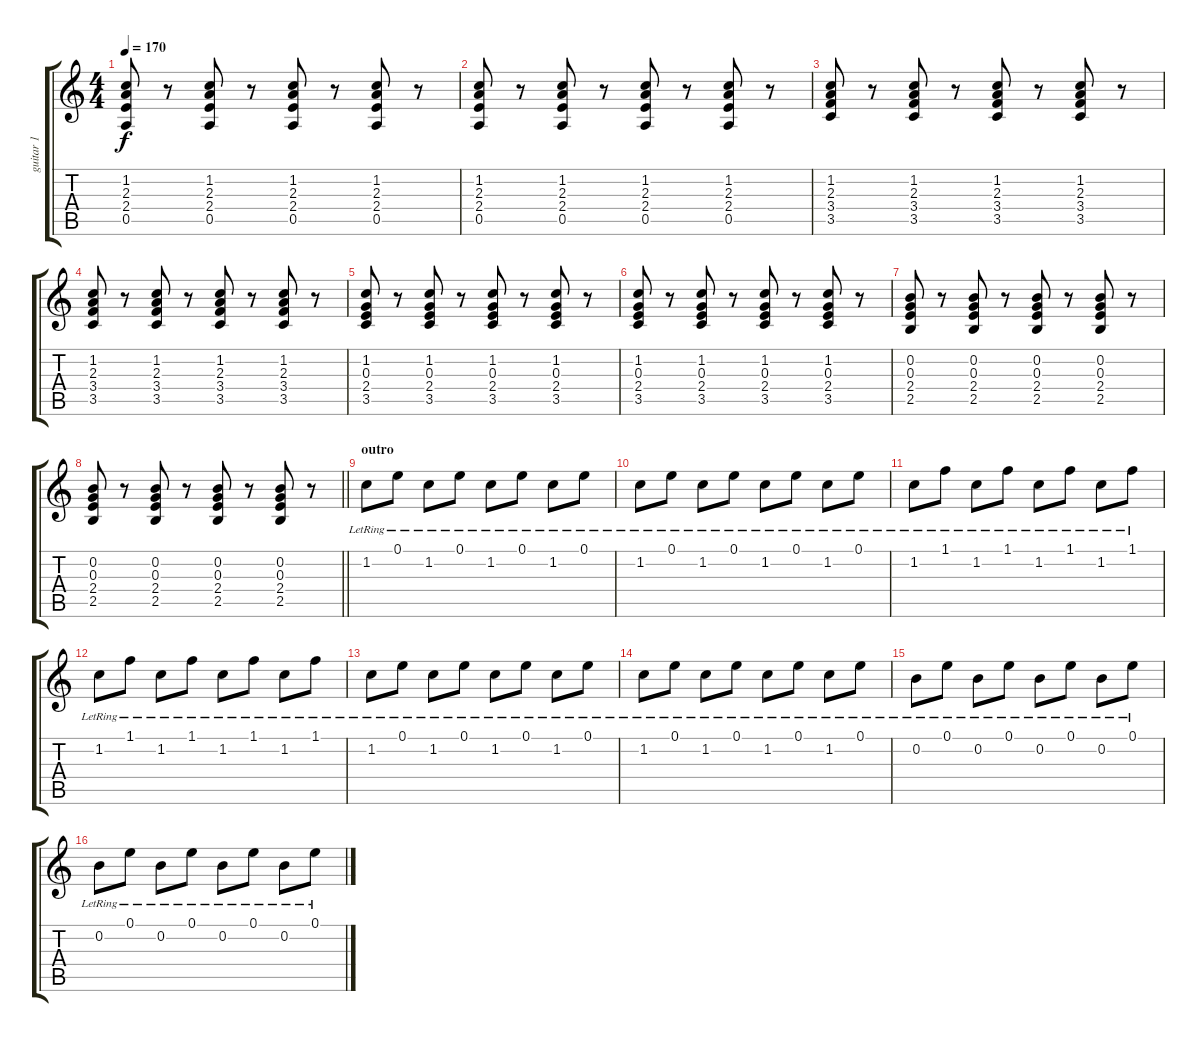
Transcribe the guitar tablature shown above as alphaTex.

\track ("guitar 1" "guitar 1") {instrument acousticguitarnylon}
\staff {score tabs}
\tuning (E4 B3 G3 D3 A2 E2) {hide}
\ts (4 4)
\tempo 170
\clef g2
\ks c
(1.2 2.3 2.4 0.5).8{dy f} r.8 (1.2 2.3 2.4 0.5).8 r.8 (1.2 2.3 2.4 0.5).8 r.8 (1.2 2.3 2.4 0.5).8 r.8 |
(1.2 2.3 2.4 0.5).8 r.8 (1.2 2.3 2.4 0.5).8 r.8 (1.2 2.3 2.4 0.5).8 r.8 (1.2 2.3 2.4 0.5).8 r.8 |
(1.2 2.3 3.4 3.5).8 r.8 (1.2 2.3 3.4 3.5).8 r.8 (1.2 2.3 3.4 3.5).8 r.8 (1.2 2.3 3.4 3.5).8 r.8 |
(1.2 2.3 3.4 3.5).8 r.8 (1.2 2.3 3.4 3.5).8 r.8 (1.2 2.3 3.4 3.5).8 r.8 (1.2 2.3 3.4 3.5).8 r.8 |
(1.2 0.3 2.4 3.5).8 r.8 (1.2 0.3 2.4 3.5).8 r.8 (1.2 0.3 2.4 3.5).8 r.8 (1.2 0.3 2.4 3.5).8 r.8 |
(1.2 0.3 2.4 3.5).8 r.8 (1.2 0.3 2.4 3.5).8 r.8 (1.2 0.3 2.4 3.5).8 r.8 (1.2 0.3 2.4 3.5).8 r.8 |
(0.2 0.3 2.4 2.5).8 r.8 (0.2 0.3 2.4 2.5).8 r.8 (0.2 0.3 2.4 2.5).8 r.8 (0.2 0.3 2.4 2.5).8 r.8 |
\barLineRight lightlight
(0.2 0.3 2.4 2.5).8 r.8 (0.2 0.3 2.4 2.5).8 r.8 (0.2 0.3 2.4 2.5).8 r.8 (0.2 0.3 2.4 2.5).8 r.8 |
\section ("" "outro")
1.2{lr}.8{volume 14 instrument acousticguitarnylon} 0.1{lr}.8 1.2{lr}.8 0.1{lr}.8 1.2{lr}.8 0.1{lr}.8 1.2{lr}.8 0.1{lr}.8 |
1.2{lr}.8 0.1{lr}.8 1.2{lr}.8 0.1{lr}.8 1.2{lr}.8 0.1{lr}.8 1.2{lr}.8 0.1{lr}.8 |
1.2{lr}.8 1.1{lr}.8 1.2{lr}.8 1.1{lr}.8 1.2{lr}.8 1.1{lr}.8 1.2{lr}.8 1.1{lr}.8 |
1.2{lr}.8 1.1{lr}.8 1.2{lr}.8 1.1{lr}.8 1.2{lr}.8 1.1{lr}.8 1.2{lr}.8 1.1{lr}.8 |
1.2{lr}.8 0.1{lr}.8 1.2{lr}.8 0.1{lr}.8 1.2{lr}.8 0.1{lr}.8 1.2{lr}.8 0.1{lr}.8 |
1.2{lr}.8 0.1{lr}.8 1.2{lr}.8 0.1{lr}.8 1.2{lr}.8 0.1{lr}.8 1.2{lr}.8 0.1{lr}.8 |
0.2{lr}.8 0.1{lr}.8 0.2{lr}.8 0.1{lr}.8 0.2{lr}.8 0.1{lr}.8 0.2{lr}.8 0.1{lr}.8 |
0.2{lr}.8 0.1{lr}.8 0.2{lr}.8 0.1{lr}.8 0.2{lr}.8 0.1{lr}.8 0.2{lr}.8 0.1{lr}.8
